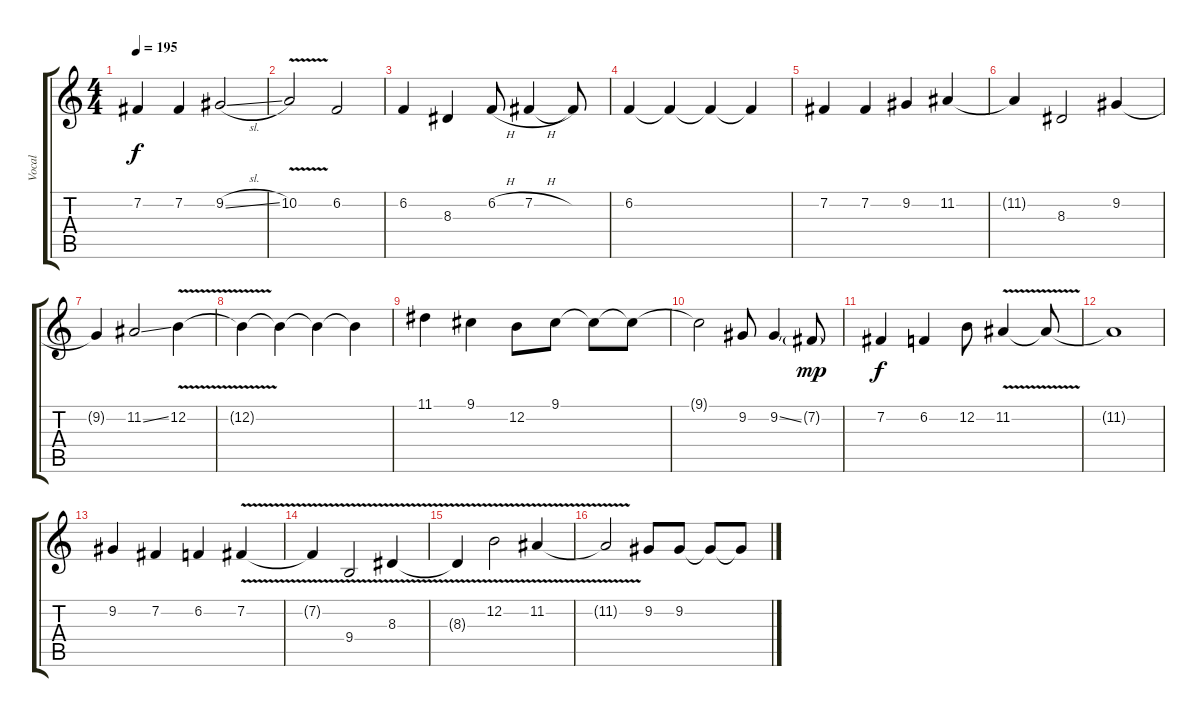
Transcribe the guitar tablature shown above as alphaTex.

\track ("Vocal" "Vocal") {instrument synthstrings1}
\staff {score tabs}
\tuning (E4 B3 G3 D3 A2 E2) {hide}
\ts (4 4)
\tempo 195
\clef g2
\ks c
7.2.4{dy f} 7.2.4 9.2{sl}.2 |
10.2{v}.2 6.2.2 |
6.2.4 8.3.4 6.2{h}.8 7.2{h}.4 7.2{t}.8 |
6.2.4 6.2{t}.4 6.2{t}.4 6.2{t}.4 |
7.2.4 7.2.4 9.2.4 11.2.4 |
11.2{t}.4 8.3.2 9.2.4 |
9.2{t}.4 11.2{ss}.2 12.2{v}.4 |
12.2{t}.4 12.2{t}.4 12.2{t}.4 12.2{t}.4 |
11.1.4 9.1.4 12.2.8 9.1.8 9.1{t}.8 9.1{t}.8 |
9.1{t}.2 9.2.8 9.2{ss}.4 7.2{g}.8{dy mp} |
7.2.4{dy f} 6.2.4 12.2.8 11.2{v}.4 11.2{t}.8 |
11.2{t}.1 |
9.2.4 7.2.4 6.2.4 7.2{v}.4 |
7.2{t}.4 9.4{v}.2 8.3{v}.4 |
8.3{t}.4 12.2{v}.2 11.2{v}.4 |
11.2{t}.2 9.2.8 9.2.8 9.2{t}.8 9.2{t}.8
